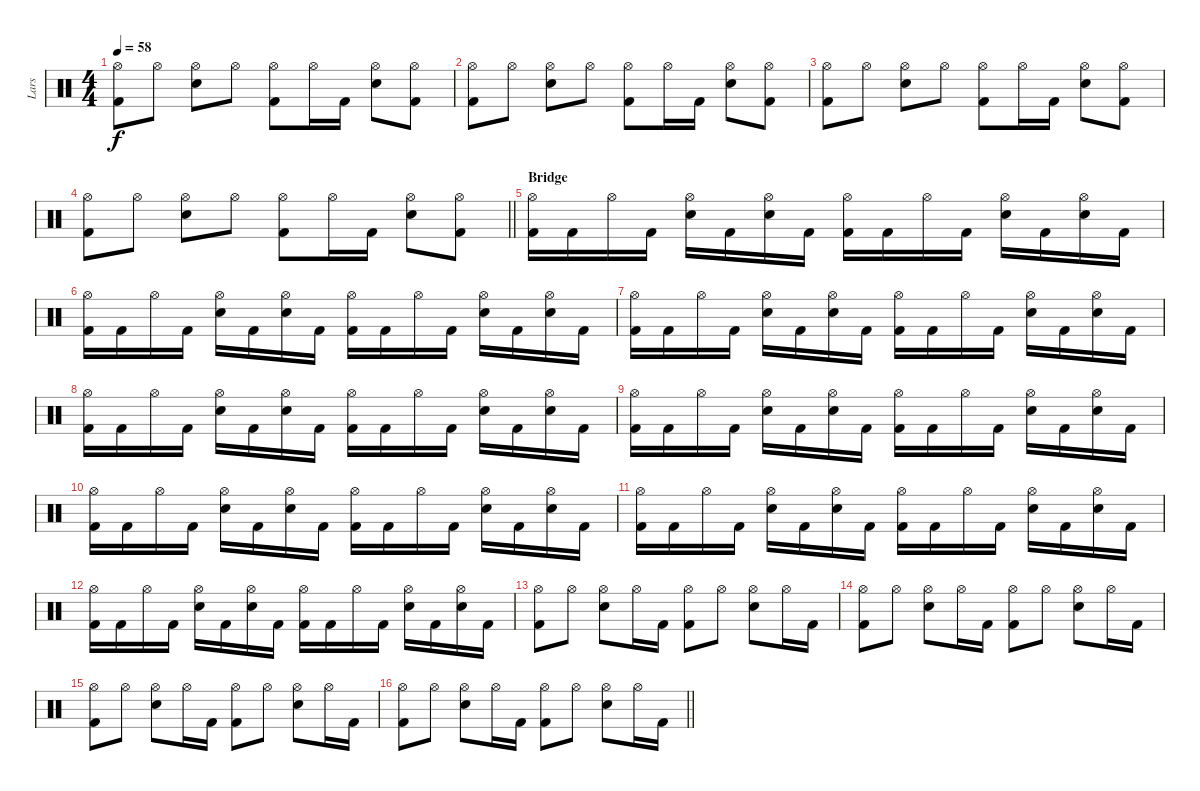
\track ("Lars " "Lars ") {instrument percussion}
\staff {score}
\articulation defaults
\ts (4 4)
\tempo 58
\clef neutral
\ks c
("Kick (hit) 2" "Hi-Hat (open)").8{dy f} "Hi-Hat (open)".8 ("Snare (hit) 2" "Hi-Hat (open)").8 "Hi-Hat (open)".8 ("Kick (hit) 2" "Hi-Hat (open)").8 "Hi-Hat (open)".16 "Kick (hit) 2".16 ("Snare (hit) 2" "Hi-Hat (open)").8 ("Kick (hit) 2" "Hi-Hat (open)").8 |
("Kick (hit) 2" "Hi-Hat (open)").8 "Hi-Hat (open)".8 ("Snare (hit) 2" "Hi-Hat (open)").8 "Hi-Hat (open)".8 ("Kick (hit) 2" "Hi-Hat (open)").8 "Hi-Hat (open)".16 "Kick (hit) 2".16 ("Snare (hit) 2" "Hi-Hat (open)").8 ("Kick (hit) 2" "Hi-Hat (open)").8 |
("Kick (hit) 2" "Hi-Hat (open)").8 "Hi-Hat (open)".8 ("Snare (hit) 2" "Hi-Hat (open)").8 "Hi-Hat (open)".8 ("Kick (hit) 2" "Hi-Hat (open)").8 "Hi-Hat (open)".16 "Kick (hit) 2".16 ("Snare (hit) 2" "Hi-Hat (open)").8 ("Kick (hit) 2" "Hi-Hat (open)").8 |
\barLineRight lightlight
("Kick (hit) 2" "Hi-Hat (open)").8 "Hi-Hat (open)".8 ("Snare (hit) 2" "Hi-Hat (open)").8 "Hi-Hat (open)".8 ("Kick (hit) 2" "Hi-Hat (open)").8 "Hi-Hat (open)".16 "Kick (hit) 2".16 ("Snare (hit) 2" "Hi-Hat (open)").8 ("Kick (hit) 2" "Hi-Hat (open)").8 |
\section ("" "Bridge")
("Kick (hit) 2" "Hi-Hat (open)").16 "Kick (hit) 2".16 "Hi-Hat (open)".16 "Kick (hit) 2".16 ("Snare (hit) 2" "Hi-Hat (open)").16 "Kick (hit) 2".16 ("Snare (hit) 2" "Hi-Hat (open)").16 "Kick (hit) 2".16 ("Kick (hit) 2" "Hi-Hat (open)").16 "Kick (hit) 2".16 "Hi-Hat (open)".16 "Kick (hit) 2".16 ("Snare (hit) 2" "Hi-Hat (open)").16 "Kick (hit) 2".16 ("Snare (hit) 2" "Hi-Hat (open)").16 "Kick (hit) 2".16 |
("Kick (hit) 2" "Hi-Hat (open)").16 "Kick (hit) 2".16 "Hi-Hat (open)".16 "Kick (hit) 2".16 ("Snare (hit) 2" "Hi-Hat (open)").16 "Kick (hit) 2".16 ("Snare (hit) 2" "Hi-Hat (open)").16 "Kick (hit) 2".16 ("Kick (hit) 2" "Hi-Hat (open)").16 "Kick (hit) 2".16 "Hi-Hat (open)".16 "Kick (hit) 2".16 ("Snare (hit) 2" "Hi-Hat (open)").16 "Kick (hit) 2".16 ("Snare (hit) 2" "Hi-Hat (open)").16 "Kick (hit) 2".16 |
("Kick (hit) 2" "Hi-Hat (open)").16 "Kick (hit) 2".16 "Hi-Hat (open)".16 "Kick (hit) 2".16 ("Snare (hit) 2" "Hi-Hat (open)").16 "Kick (hit) 2".16 ("Snare (hit) 2" "Hi-Hat (open)").16 "Kick (hit) 2".16 ("Kick (hit) 2" "Hi-Hat (open)").16 "Kick (hit) 2".16 "Hi-Hat (open)".16 "Kick (hit) 2".16 ("Snare (hit) 2" "Hi-Hat (open)").16 "Kick (hit) 2".16 ("Snare (hit) 2" "Hi-Hat (open)").16 "Kick (hit) 2".16 |
("Kick (hit) 2" "Hi-Hat (open)").16 "Kick (hit) 2".16 "Hi-Hat (open)".16 "Kick (hit) 2".16 ("Snare (hit) 2" "Hi-Hat (open)").16 "Kick (hit) 2".16 ("Snare (hit) 2" "Hi-Hat (open)").16 "Kick (hit) 2".16 ("Kick (hit) 2" "Hi-Hat (open)").16 "Kick (hit) 2".16 "Hi-Hat (open)".16 "Kick (hit) 2".16 ("Snare (hit) 2" "Hi-Hat (open)").16 "Kick (hit) 2".16 ("Snare (hit) 2" "Hi-Hat (open)").16 "Kick (hit) 2".16 |
("Kick (hit) 2" "Hi-Hat (open)").16 "Kick (hit) 2".16 "Hi-Hat (open)".16 "Kick (hit) 2".16 ("Snare (hit) 2" "Hi-Hat (open)").16 "Kick (hit) 2".16 ("Snare (hit) 2" "Hi-Hat (open)").16 "Kick (hit) 2".16 ("Kick (hit) 2" "Hi-Hat (open)").16 "Kick (hit) 2".16 "Hi-Hat (open)".16 "Kick (hit) 2".16 ("Snare (hit) 2" "Hi-Hat (open)").16 "Kick (hit) 2".16 ("Snare (hit) 2" "Hi-Hat (open)").16 "Kick (hit) 2".16 |
("Kick (hit) 2" "Hi-Hat (open)").16 "Kick (hit) 2".16 "Hi-Hat (open)".16 "Kick (hit) 2".16 ("Snare (hit) 2" "Hi-Hat (open)").16 "Kick (hit) 2".16 ("Snare (hit) 2" "Hi-Hat (open)").16 "Kick (hit) 2".16 ("Kick (hit) 2" "Hi-Hat (open)").16 "Kick (hit) 2".16 "Hi-Hat (open)".16 "Kick (hit) 2".16 ("Snare (hit) 2" "Hi-Hat (open)").16 "Kick (hit) 2".16 ("Snare (hit) 2" "Hi-Hat (open)").16 "Kick (hit) 2".16 |
("Kick (hit) 2" "Hi-Hat (open)").16 "Kick (hit) 2".16 "Hi-Hat (open)".16 "Kick (hit) 2".16 ("Snare (hit) 2" "Hi-Hat (open)").16 "Kick (hit) 2".16 ("Snare (hit) 2" "Hi-Hat (open)").16 "Kick (hit) 2".16 ("Kick (hit) 2" "Hi-Hat (open)").16 "Kick (hit) 2".16 "Hi-Hat (open)".16 "Kick (hit) 2".16 ("Snare (hit) 2" "Hi-Hat (open)").16 "Kick (hit) 2".16 ("Snare (hit) 2" "Hi-Hat (open)").16 "Kick (hit) 2".16 |
("Kick (hit) 2" "Hi-Hat (open)").16 "Kick (hit) 2".16 "Hi-Hat (open)".16 "Kick (hit) 2".16 ("Snare (hit) 2" "Hi-Hat (open)").16 "Kick (hit) 2".16 ("Snare (hit) 2" "Hi-Hat (open)").16 "Kick (hit) 2".16 ("Kick (hit) 2" "Hi-Hat (open)").16 "Kick (hit) 2".16 "Hi-Hat (open)".16 "Kick (hit) 2".16 ("Snare (hit) 2" "Hi-Hat (open)").16 "Kick (hit) 2".16 ("Snare (hit) 2" "Hi-Hat (open)").16 "Kick (hit) 2".16 |
("Kick (hit) 2" "Hi-Hat (open)").8 "Hi-Hat (open)".8 ("Snare (hit) 2" "Hi-Hat (open)").8 "Hi-Hat (open)".16 "Kick (hit) 2".16 ("Kick (hit) 2" "Hi-Hat (open)").8 "Hi-Hat (open)".8 ("Snare (hit) 2" "Hi-Hat (open)").8 "Hi-Hat (open)".16 "Kick (hit) 2".16 |
("Kick (hit) 2" "Hi-Hat (open)").8 "Hi-Hat (open)".8 ("Snare (hit) 2" "Hi-Hat (open)").8 "Hi-Hat (open)".16 "Kick (hit) 2".16 ("Kick (hit) 2" "Hi-Hat (open)").8 "Hi-Hat (open)".8 ("Snare (hit) 2" "Hi-Hat (open)").8 "Hi-Hat (open)".16 "Kick (hit) 2".16 |
("Kick (hit) 2" "Hi-Hat (open)").8 "Hi-Hat (open)".8 ("Snare (hit) 2" "Hi-Hat (open)").8 "Hi-Hat (open)".16 "Kick (hit) 2".16 ("Kick (hit) 2" "Hi-Hat (open)").8 "Hi-Hat (open)".8 ("Snare (hit) 2" "Hi-Hat (open)").8 "Hi-Hat (open)".16 "Kick (hit) 2".16 |
\barLineRight lightlight
("Kick (hit) 2" "Hi-Hat (open)").8 "Hi-Hat (open)".8 ("Snare (hit) 2" "Hi-Hat (open)").8 "Hi-Hat (open)".16 "Kick (hit) 2".16 ("Kick (hit) 2" "Hi-Hat (open)").8 "Hi-Hat (open)".8 ("Snare (hit) 2" "Hi-Hat (open)").8 "Hi-Hat (open)".16 "Kick (hit) 2".16
